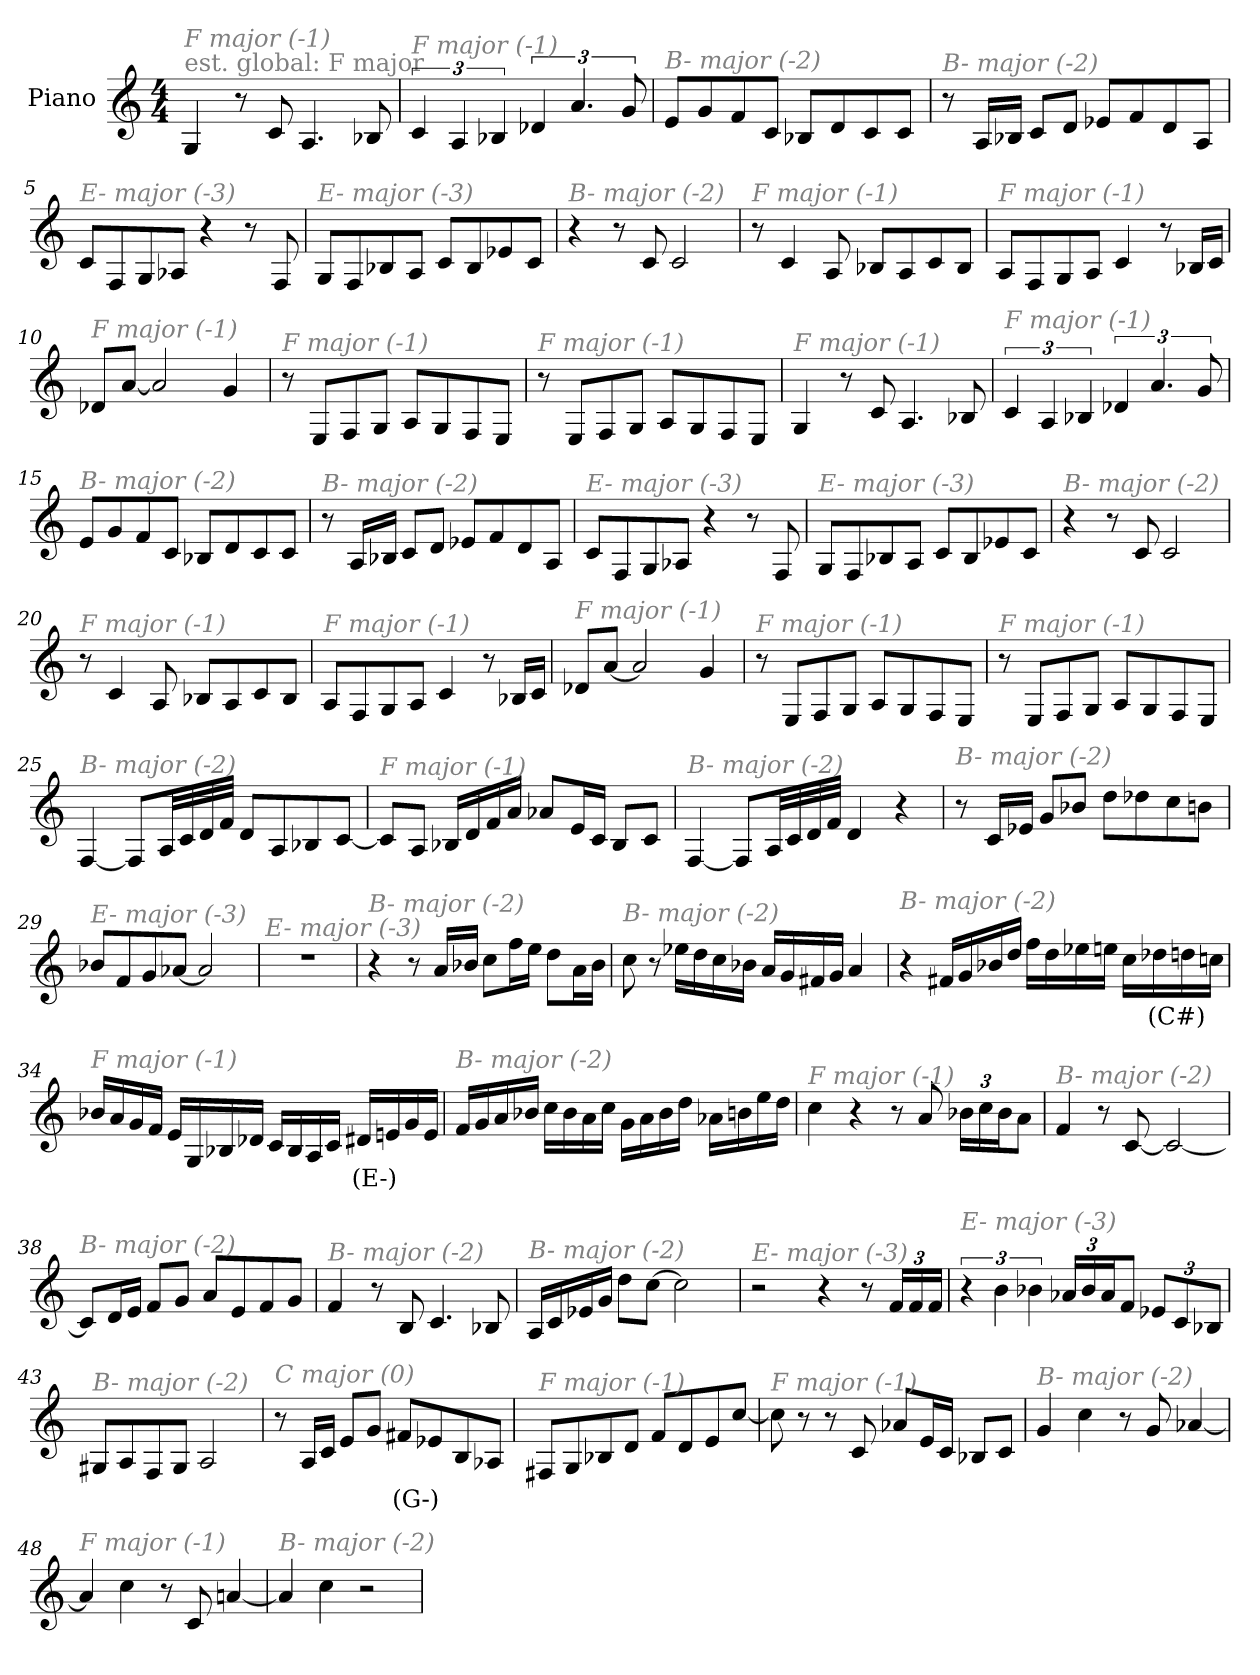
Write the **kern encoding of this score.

**kern	**text
*part1	*part1
*staff1	*staff1
*I"Piano	*
*I'Pno	*
*clefG2	*
*k[]	*
*M4/4	*
*MM168	*
=1	=1
!LO:TX:a:color=#808080:t=est. global&colon; F major	!
!LO:TX:i:color=#808080:t=F major (-1)	!
4G/	.
8r	.
8c/	.
4.A/	.
8B-X/	.
=2	=2
!LO:TX:i:color=#808080:t=F major (-1)	!
6c/	.
6A/	.
6B-X/	.
6d-X/	.
6.a/	.
12g/	.
=3	=3
!LO:TX:i:color=#808080:t=B- major (-2)	!
8e/L	.
8g/	.
8f/	.
8c/J	.
8B-X/L	.
8d/	.
8c/	.
8c/J	.
=4	=4
!LO:TX:i:color=#808080:t=B- major (-2)	!
8r	.
16A/LL	.
16B-X/JJ	.
8c/L	.
8d/J	.
8e-X/L	.
8f/	.
8d/	.
8A/J	.
!!LO:LB:g=z
=5	=5
!LO:TX:i:color=#808080:t=E- major (-3)	!
8c/L	.
8F/	.
8G/	.
8A-X/J	.
4r	.
8r	.
8F/	.
=6	=6
!LO:TX:i:color=#808080:t=E- major (-3)	!
8G/L	.
8F/	.
8B-X/	.
8A/J	.
8c/L	.
8B-/	.
8e-X/	.
8c/J	.
=7	=7
!LO:TX:i:color=#808080:t=B- major (-2)	!
4r	.
8r	.
8c/	.
2c/	.
=8	=8
!LO:TX:i:color=#808080:t=F major (-1)	!
8r	.
4c/	.
8A/	.
8B-X/L	.
8A/	.
8c/	.
8B-/J	.
!!LO:LB:g=z
=9	=9
!LO:TX:i:color=#808080:t=F major (-1)	!
8A/L	.
8F/	.
8G/	.
8A/J	.
4c/	.
8r	.
16B-X/LL	.
16c/JJ	.
=10	=10
!LO:TX:i:color=#808080:t=F major (-1)	!
8d-X/L	.
[8a/J	.
2a/]	.
4g/	.
=11	=11
!LO:TX:i:color=#808080:t=F major (-1)	!
8r	.
8E/L	.
8F/	.
8G/J	.
8A/L	.
8G/	.
8F/	.
8E/J	.
=12	=12
!LO:TX:i:color=#808080:t=F major (-1)	!
8r	.
8E/L	.
8F/	.
8G/J	.
8A/L	.
8G/	.
8F/	.
8E/J	.
!!LO:LB:g=z
=13	=13
!LO:TX:i:color=#808080:t=F major (-1)	!
4G/	.
8r	.
8c/	.
4.A/	.
8B-X/	.
=14	=14
!LO:TX:i:color=#808080:t=F major (-1)	!
6c/	.
6A/	.
6B-X/	.
6d-X/	.
6.a/	.
12g/	.
=15	=15
!LO:TX:i:color=#808080:t=B- major (-2)	!
8e/L	.
8g/	.
8f/	.
8c/J	.
8B-X/L	.
8d/	.
8c/	.
8c/J	.
=16	=16
!LO:TX:i:color=#808080:t=B- major (-2)	!
8r	.
16A/LL	.
16B-X/JJ	.
8c/L	.
8d/J	.
8e-X/L	.
8f/	.
8d/	.
8A/J	.
!!LO:LB:g=z
=17	=17
!LO:TX:i:color=#808080:t=E- major (-3)	!
8c/L	.
8F/	.
8G/	.
8A-X/J	.
4r	.
8r	.
8F/	.
=18	=18
!LO:TX:i:color=#808080:t=E- major (-3)	!
8G/L	.
8F/	.
8B-X/	.
8A/J	.
8c/L	.
8B-/	.
8e-X/	.
8c/J	.
=19	=19
!LO:TX:i:color=#808080:t=B- major (-2)	!
4r	.
8r	.
8c/	.
2c/	.
=20	=20
!LO:TX:i:color=#808080:t=F major (-1)	!
8r	.
4c/	.
8A/	.
8B-X/L	.
8A/	.
8c/	.
8B-/J	.
!!LO:LB:g=z
=21	=21
!LO:TX:i:color=#808080:t=F major (-1)	!
8A/L	.
8F/	.
8G/	.
8A/J	.
4c/	.
8r	.
16B-X/LL	.
16c/JJ	.
=22	=22
!LO:TX:i:color=#808080:t=F major (-1)	!
8d-X/L	.
[8a/J	.
2a/]	.
4g/	.
=23	=23
!LO:TX:i:color=#808080:t=F major (-1)	!
8r	.
8E/L	.
8F/	.
8G/J	.
8A/L	.
8G/	.
8F/	.
8E/J	.
=24	=24
!LO:TX:i:color=#808080:t=F major (-1)	!
8r	.
8E/L	.
8F/	.
8G/J	.
8A/L	.
8G/	.
8F/	.
8E/J	.
!!LO:LB:g=z
=25	=25
!LO:TX:i:color=#808080:t=B- major (-2)	!
[4F/	.
8F/L]	.
32A/LL	.
32c/	.
32d/	.
32f/JJJ	.
8d/L	.
8A/	.
8B-X/	.
[8c/J	.
=26	=26
!LO:TX:i:color=#808080:t=F major (-1)	!
8c/L]	.
8A/J	.
16B-X/LL	.
16d/	.
16f/	.
16a/JJ	.
8a-X/L	.
16e/L	.
16c/JJ	.
8B-/L	.
8c/J	.
=27	=27
!LO:TX:i:color=#808080:t=B- major (-2)	!
[4F/	.
8F/L]	.
32A/LL	.
32c/	.
32d/	.
32f/JJJ	.
4d/	.
4r	.
!!LO:LB:g=z
=28	=28
!LO:TX:i:color=#808080:t=B- major (-2)	!
8r	.
16c/LL	.
16e-X/JJ	.
8g/L	.
8b-X/J	.
8dd\L	.
8dd-X\	.
8cc\	.
8bn\J	.
=29	=29
!LO:TX:i:color=#808080:t=E- major (-3)	!
8b-X/L	.
8f/	.
8g/	.
[8a-X/J	.
2a-/]	.
=30	=30
!LO:TX:i:color=#808080:t=E- major (-3)	!
1r	.
=31	=31
!LO:TX:i:color=#808080:t=B- major (-2)	!
4r	.
8r	.
16a/LL	.
16b-X/JJ	.
8cc\L	.
16ff\L	.
16ee\JJ	.
8dd\L	.
16a\L	.
16b-\JJ	.
!!LO:LB:g=z
=32	=32
!LO:TX:i:color=#808080:t=B- major (-2)	!
8cc\	.
8r	.
16ee-X\LL	.
16dd\	.
16cc\	.
16b-X\JJ	.
16a/LL	.
16g/	.
16f#X/	.
16g/JJ	.
4a/	.
=33	=33
!LO:TX:i:color=#808080:t=B- major (-2)	!
4r	.
16f#X/LL	.
16g/	.
16b-X/	.
16dd/JJ	.
16ff\LL	.
16dd\	.
16ee-X\	.
16een\JJ	.
16cc\LL	.
16dd-Xi\	(C#)
16dd\	.
16ccn\JJ	.
!!LO:LB:g=z
=34	=34
!LO:TX:i:color=#808080:t=F major (-1)	!
16b-X/LL	.
16a/	.
16g/	.
16f/JJ	.
16e/LL	.
16G/	.
16B-X/	.
16d-X/JJ	.
16c/LL	.
16B-/	.
16A/	.
16c/JJ	.
16d#Xi/LL	(E-)
16en/	.
16g/	.
16e/JJ	.
=35	=35
!LO:TX:i:color=#808080:t=B- major (-2)	!
16f/LL	.
16g/	.
16a/	.
16b-X/JJ	.
16cc\LL	.
16b-\	.
16a\	.
16cc\JJ	.
16g\LL	.
16a\	.
16b-\	.
16dd\JJ	.
16a-X\LL	.
16bn\	.
16ee\	.
16dd\JJ	.
=36	=36
!LO:TX:i:color=#808080:t=F major (-1)	!
4cc\	.
4r	.
8r	.
8a/	.
*Xbrackettup	*
24b-X\LL	.
24cc\	.
24b-\J	.
8a\J	.
!!LO:PB:g=z
=37	=37
!LO:TX:i:color=#808080:t=B- major (-2)	!
4f/	.
8r	.
[8c/	.
2c/_	.
=38	=38
!LO:TX:i:color=#808080:t=B- major (-2)	!
8c/L]	.
16d/L	.
16e/JJ	.
8f/L	.
8g/J	.
8a/L	.
8e/	.
8f/	.
8g/J	.
=39	=39
!LO:TX:i:color=#808080:t=B- major (-2)	!
4f/	.
8r	.
8B/	.
4.c/	.
8B-X/	.
=40	=40
!LO:TX:i:color=#808080:t=B- major (-2)	!
16A/LL	.
16c/	.
16e-X/	.
16g/JJ	.
8dd\L	.
[8cc\J	.
2cc\]	.
=41	=41
!LO:TX:i:color=#808080:t=E- major (-3)	!
2r	.
4r	.
8r	.
24f/LL	.
24f/	.
24f/JJ	.
!!LO:LB:g=z
=42	=42
*brackettup	*
!LO:TX:i:color=#808080:t=E- major (-3)	!
6r	.
6b\	.
6b-X\	.
*Xbrackettup	*
24a-X/LL	.
24b-/	.
24a-/J	.
8f/J	.
12e-X/L	.
12c/	.
12B-X/J	.
=43	=43
!LO:TX:i:color=#808080:t=B- major (-2)	!
8G#X/L	.
8A/	.
8F/	.
8G#/J	.
2A/	.
=44	=44
!LO:TX:i:color=#808080:t=C major (0)	!
8r	.
16A/LL	.
16c/JJ	.
8e/L	.
8g/J	.
8f#Xi/L	(G-)
8e-X/	.
8B/	.
8A-X/J	.
=45	=45
!LO:TX:i:color=#808080:t=F major (-1)	!
8F#X/L	.
8G/	.
8B-X/	.
8d/J	.
8f/L	.
8d/	.
8e/	.
[8cc/J	.
!!LO:LB:g=z
=46	=46
!LO:TX:i:color=#808080:t=F major (-1)	!
8cc\]	.
8r	.
8r	.
8c/	.
8a-X/L	.
16e/L	.
16c/JJ	.
8B-X/L	.
8c/J	.
=47	=47
!LO:TX:i:color=#808080:t=B- major (-2)	!
4g/	.
4cc\	.
8r	.
8g/	.
[4a-X/	.
=48	=48
!LO:TX:i:color=#808080:t=F major (-1)	!
4a-/]	.
4cc\	.
8r	.
8c/	.
[4an/	.
=49	=49
!LO:TX:i:color=#808080:t=B- major (-2)	!
4a/]	.
4cc\	.
2r	.
=	=
*-	*-
